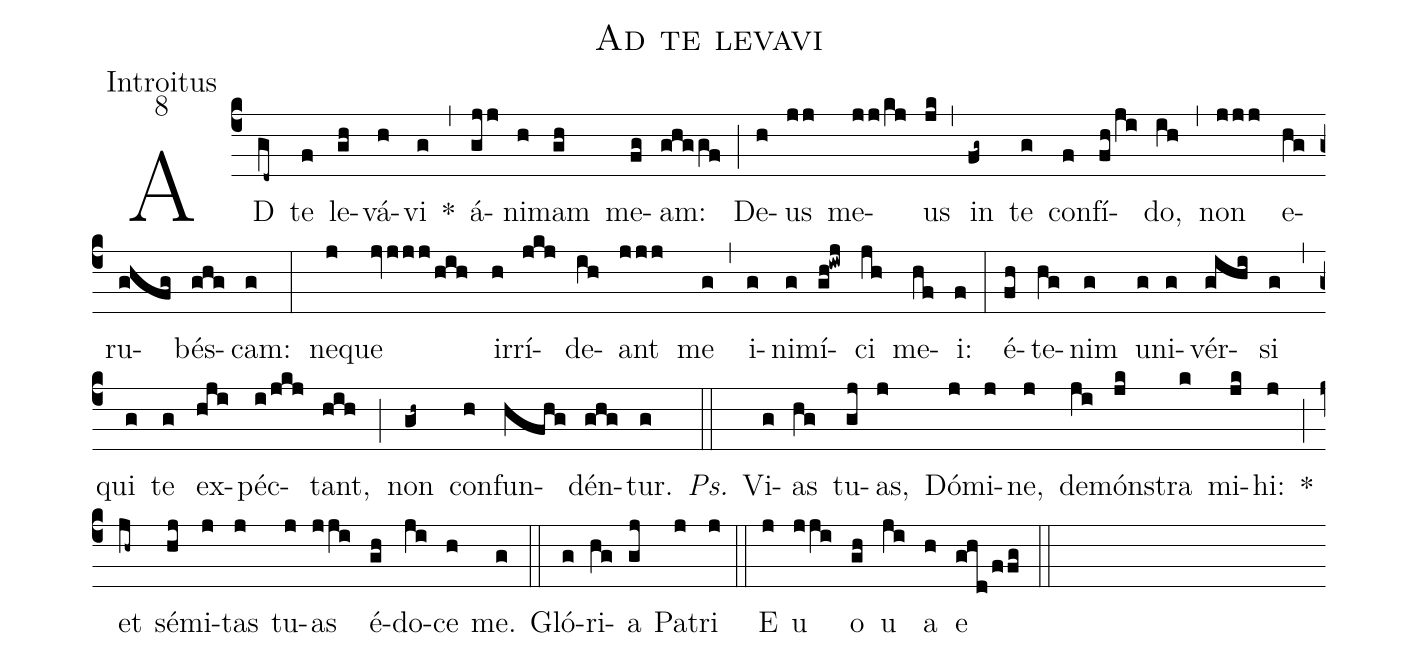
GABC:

name:Ad te levavi;
office-part:Introitus;
mode:8;
%%
(c4) AD(gd~) te(f) le(gh)vá(h)vi(g) *(,) á(gjj)ni(h)mam(gh) me(fg)am:(ghggf) (;) De(h)us(jj) me(jj/kj)us(jk) (,) in(fg~) te(g) con(f)fí(fh/ji)do,(ih) (,) non(jjj) e(hg)ru(ghfg)bés(ghg)cam:(g) (:) ne(j)que(jvjjj/hih) ir(h)rí(jkj)de(ih)ant(jjj) me(g) (,) i(g)ni(g)mí(gh!iwj)ci(jh) me(hf)i:(f) (:) é(fh)te(hg)nim(g) u(g)ni(g)vér(gihi)si(g) (,) qui(g) te(g) ex(hji)péc(i/jkj)tant,(hih) (;) non(gh~) con(h)fun(hfhg)dén(ghg)tur.(g) <i>Ps.</i>(::) Vi(g)as(hg) tu(gj)as,(j) Dó(j)mi(j)ne,(j) de(ji)món(jk)stra(k) mi(jk)hi:(j) *(;) et(jh~) sé(hj)mi(j)tas(j) tu(j)as(jji) é(gh)do(ji)ce(h) me.(g) (::) Gló(g)ri(hg)a(gj) Pa(j)tri(j) (::) E(j) u(jji) o(gh) u(ji) a(h) e(ghd/ffg) (::)
